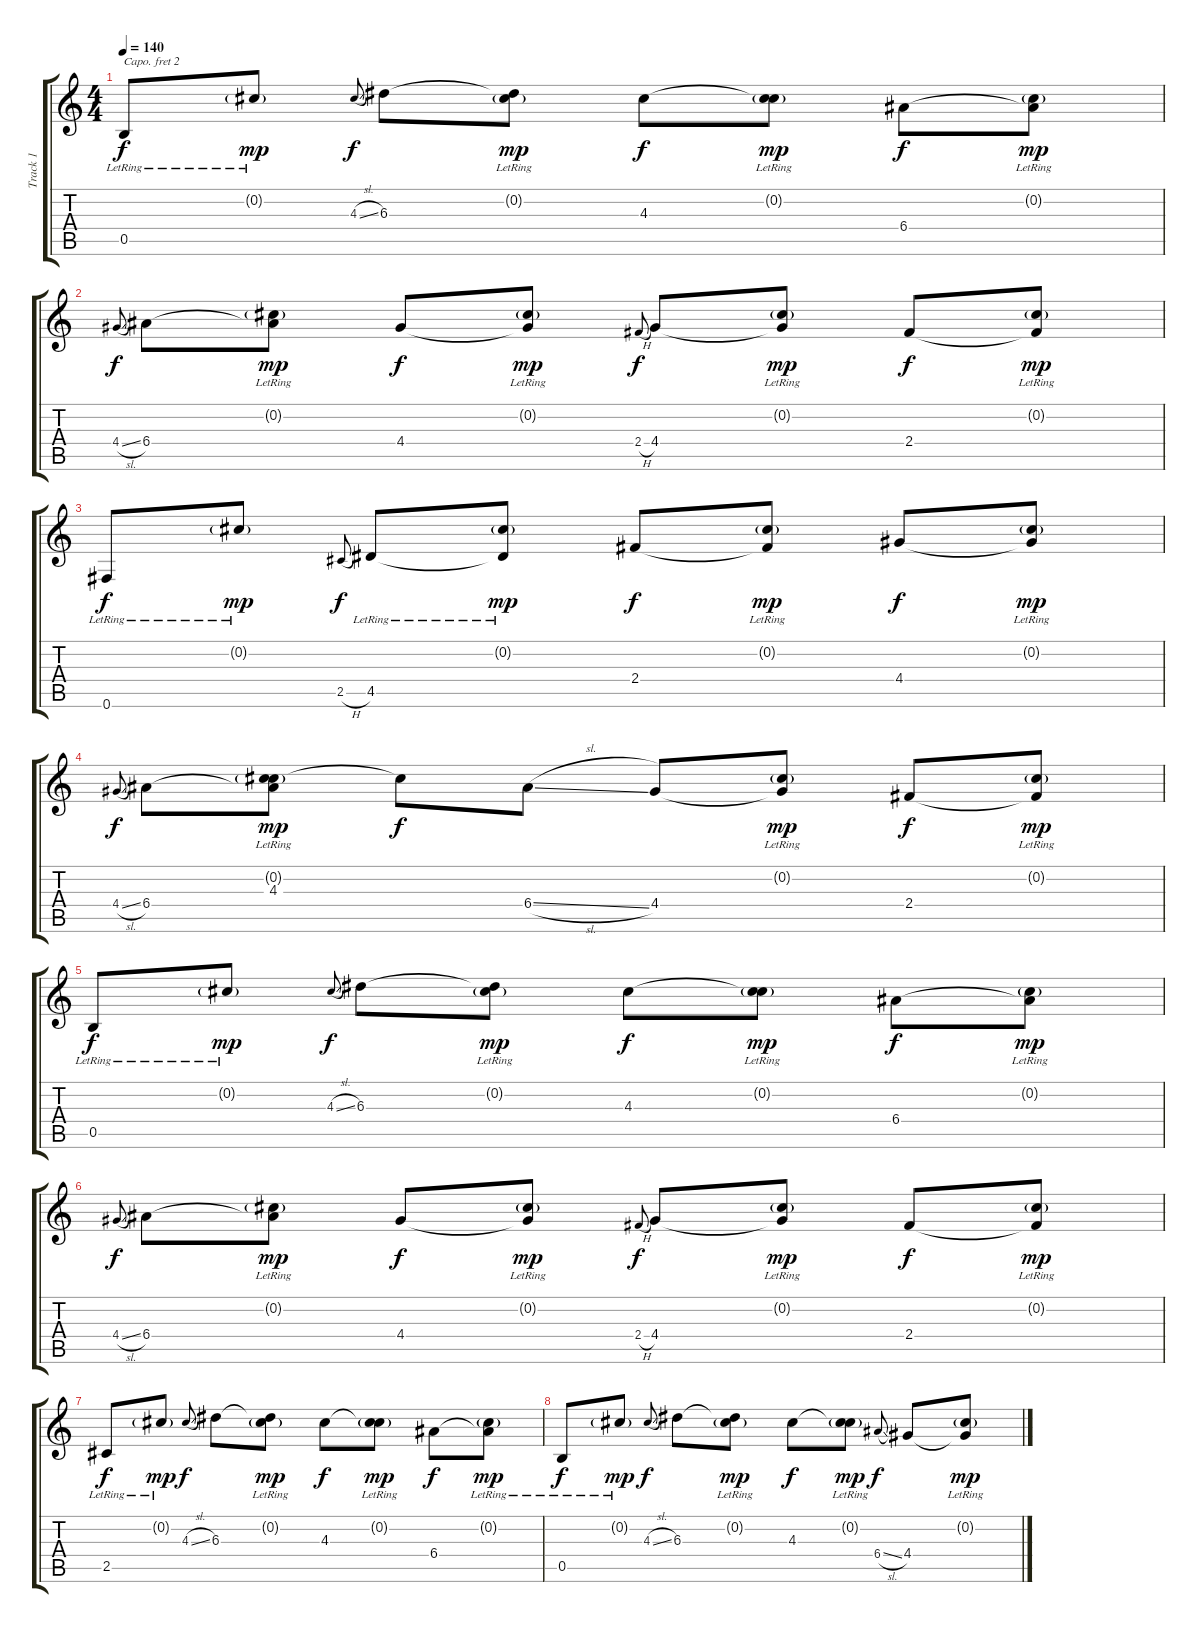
\track ("Track 1" "Track 1") {instrument acousticguitarsteel}
\staff {score tabs}
\capo 2
\tuning (E4 B3 G3 D3 A2 E2) {hide}
\ts (4 4)
\tempo 140
\clef g2
\ks c
0.5{lr}.8{dy f} 0.2{g lr}.8{dy mp} 4.3{sl}.8{gr onbeat dy f} 6.3.8 (0.2{g lr} 6.3{t}).8{dy mp} 4.3.8{dy f} (0.2{g lr} 4.3{t}).8{dy mp} 6.4.8{dy f} (0.2{g lr} 6.4{t}).8{dy mp} |
4.4{sl}.8{gr onbeat dy f} 6.4.8 (0.2{g lr} 6.4{t}).8{dy mp} 4.4.8{dy f} (0.2{g lr} 4.4{t}).8{dy mp} 2.4{h}.8{gr onbeat dy f} 4.4.8 (0.2{g lr} 4.4{t}).8{dy mp} 2.4.8{dy f} (0.2{g lr} 2.4{t}).8{dy mp} |
0.6{lr}.8{dy f} 0.2{g lr}.8{dy mp} 2.5{h}.8{gr onbeat dy f} 4.5{lr}.8 (0.2{g lr} 4.5{t}).8{dy mp} 2.4.8{dy f} (0.2{g lr} 2.4{t}).8{dy mp} 4.4.8{dy f} (0.2{g lr} 4.4{t}).8{dy mp} |
4.4{sl}.8{gr onbeat dy f} 6.4.8 (0.2{g lr} 4.3 6.4{t}).8{dy mp} 4.3{t}.8{dy f} 6.4{sl}.8 4.4.8 (0.2{g lr} 4.4{t}).8{dy mp} 2.4.8{dy f} (0.2{g lr} 2.4{t}).8{dy mp} |
0.5{lr}.8{dy f} 0.2{g lr}.8{dy mp} 4.3{sl}.8{gr onbeat dy f} 6.3.8 (0.2{g lr} 6.3{t}).8{dy mp} 4.3.8{dy f} (0.2{g lr} 4.3{t}).8{dy mp} 6.4.8{dy f} (0.2{g lr} 6.4{t}).8{dy mp} |
4.4{sl}.8{gr onbeat dy f} 6.4.8 (0.2{g lr} 6.4{t}).8{dy mp} 4.4.8{dy f} (0.2{g lr} 4.4{t}).8{dy mp} 2.4{h}.8{gr onbeat dy f} 4.4.8 (0.2{g lr} 4.4{t}).8{dy mp} 2.4.8{dy f} (0.2{g lr} 2.4{t}).8{dy mp} |
2.5{lr}.8{dy f} 0.2{g lr}.8{dy mp} 4.3{sl}.8{gr onbeat dy f} 6.3.8 (0.2{g lr} 6.3{t}).8{dy mp} 4.3.8{dy f} (0.2{g lr} 4.3{t}).8{dy mp} 6.4.8{dy f} (0.2{g lr} 6.4{t}).8{dy mp} |
0.5{lr}.8{dy f} 0.2{g lr}.8{dy mp} 4.3{sl}.8{gr onbeat dy f} 6.3.8 (0.2{g lr} 6.3{t}).8{dy mp} 4.3.8{dy f} (0.2{g lr} 4.3{t}).8{dy mp} 6.4{sl}.8{gr onbeat dy f} 4.4.8 (0.2{g lr} 4.4{t}).8{dy mp}
